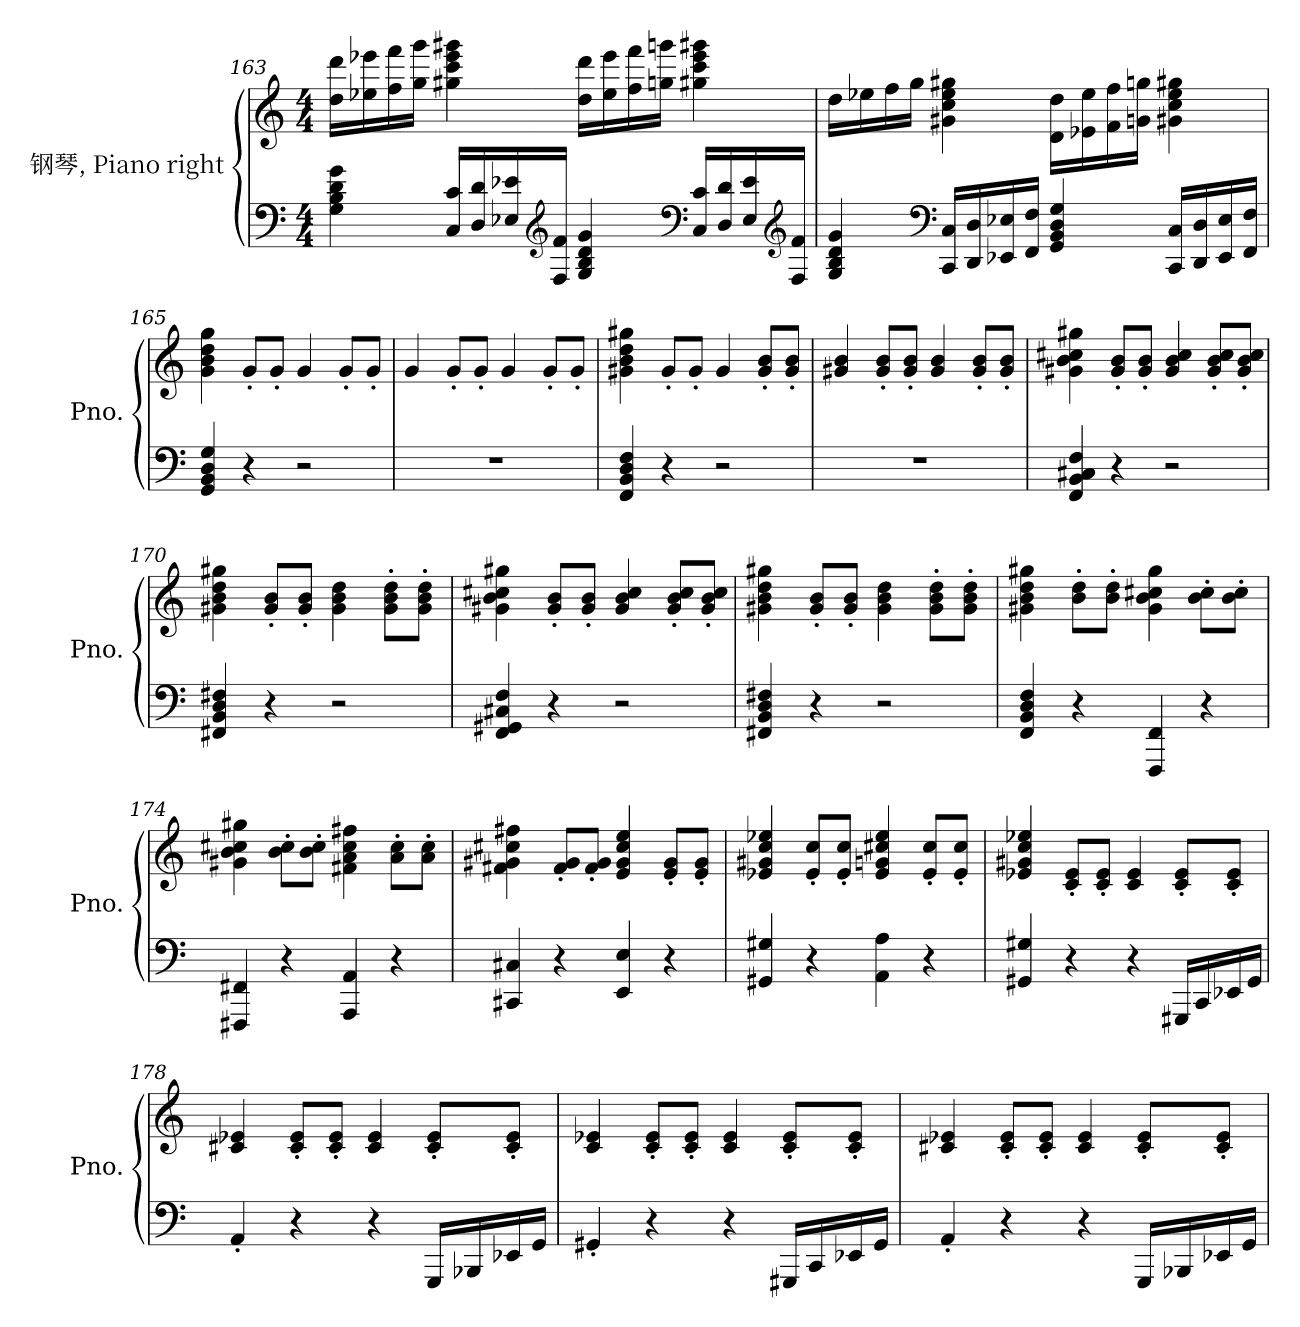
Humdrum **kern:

**kern	**kern
*part1	*part1
*staff2	*staff1
*I"钢琴, Piano right	*
*I'Pno.	*
!!LO:LB:g=z
*clefF4	*clefG2
*k[]	*k[]
*M4/4	*M4/4
=163	=163
4G\ 4B\ 4d\ 4g\	16dd\ 16ddd\LL
.	16ee-X\ 16eee-X\
.	16ff\ 16fff\
*	*MM122
.	16gg\ 16ggg\JJ
*	*MM131
16C/ 16c/LL	4gg#X\ 4ccc\ 4eee-\ 4ggg#X\
16D/ 16d/	.
16E-X/ 16e-X/	.
*clefG2	*
16F/ 16f/JJ	.
*	*MM132
4G/ 4B/ 4d/ 4g/	16dd\ 16ddd\LL
*	*MM134
.	16ee-\ 16eee-\
*	*MM135
.	16ff\ 16fff\
*	*MM124
.	16ggn\ 16gggn\JJ
*clefF4	*
*	*MM133
16C/ 16c/LL	4gg#X\ 4ccc\ 4eee-\ 4ggg#X\
16D/ 16d/	.
16E-/ 16e-/	.
*clefG2	*
16F/ 16f/JJ	.
=164	=164
*	*MM131
4G/ 4B/ 4d/ 4g/	16dd\LL
.	16ee-X\
.	16ff\
*	*MM122
.	16gg\JJ
*clefF4	*
*	*MM124
16CC/ 16C/LL	4g#X\ 4cc\ 4ee-\ 4gg#X\
16DD/ 16D/	.
16EE-X/ 16E-X/	.
16FF/ 16F/JJ	.
*	*MM117
4GG/ 4BB/ 4D/ 4G/	16d\ 16dd\LL
.	16e-X\ 16ee-\
.	16f\ 16ff\
*	*MM107
.	16gn\ 16ggn\JJ
*	*MM116
16CC/ 16C/LL	4g#X\ 4cc\ 4ee-\ 4gg#X\
16DD/ 16D/	.
16EE-/ 16E-/	.
16FF/ 16F/JJ	.
!!LO:LB:g=z
=165	=165
*	*MM125
4GG/ 4BB/ 4D/ 4G/	4g\ 4b\ 4dd\ 4gg\
*	*MM127
4r	8g'/L
*	*MM122
.	8g'/J
*	*MM125
2r	4g/
*	*MM126
.	8g'/L
*	*MM123
.	8g'/J
=166	=166
*	*MM125
1r	4g/
*	*MM127
.	8g'/L
*	*MM123
.	8g'/J
*	*MM125
.	4g/
*	*MM126
.	8g'/L
*	*MM124
.	8g'/J
=167	=167
*	*MM125
4FF/ 4BB/ 4D/ 4F/	4g#X\ 4b\ 4dd\ 4gg#X\
4r	8g#'/L
*	*MM124
.	8g#'/J
*	*MM125
2r	4g#/
*	*MM131
.	8g#/' 8b/'L
*	*MM116
.	8g#/' 8b/'J
=168	=168
*	*MM125
1r	4g#X/ 4b/
*	*MM129
.	8g#/' 8b/'L
*	*MM118
.	8g#/' 8b/'J
*	*MM125
.	4g#/ 4b/
*	*MM130
.	8g#/' 8b/'L
*	*MM117
.	8g#/' 8b/'J
=169	=169
*	*MM125
4FF/ 4BB/ 4C#X/ 4F/	4g#X\ 4b\ 4cc#X\ 4gg#X\
*	*MM129
4r	8g#/' 8b/'L
*	*MM115
.	8g#/' 8b/'J
*	*MM125
2r	4g#/ 4b/ 4cc#/
*	*MM129
.	8g#/' 8b/' 8cc#/'L
*	*MM120
.	8g#/' 8b/' 8cc#/'J
=170	=170
*	*MM125
4FF#X/ 4BB/ 4D/ 4F#X/	4g#X\ 4b\ 4dd\ 4gg#X\
*	*MM129
4r	8g#/' 8b/'L
*	*MM118
.	8g#/' 8b/'J
*	*MM125
2r	4g#\ 4b\ 4dd\
*	*MM129
.	8g#\' 8b\' 8dd\'L
*	*MM122
.	8g#\' 8b\' 8dd\'J
!!LO:LB:g=z
=171	=171
*	*MM125
4FF/ 4GG#X/ 4C#X/ 4F/	4g#X\ 4b\ 4cc#X\ 4gg#X\
*	*MM128
4r	8g#/' 8b/'L
*	*MM119
.	8g#/' 8b/'J
*	*MM125
2r	4g#/ 4b/ 4cc#/
*	*MM128
.	8g#/' 8b/' 8cc#/'L
*	*MM120
.	8g#/' 8b/' 8cc#/'J
=172	=172
*	*MM125
4FF#X/ 4BB/ 4D/ 4F#X/	4g#X\ 4b\ 4dd\ 4gg#X\
*	*MM128
4r	8g#/' 8b/'L
*	*MM121
.	8g#/' 8b/'J
*	*MM125
2r	4g#\ 4b\ 4dd\
*	*MM128
.	8g#\' 8b\' 8dd\'L
*	*MM121
.	8g#\' 8b\' 8dd\'J
=173	=173
*	*MM125
4FF/ 4BB/ 4D/ 4F/	4g#X\ 4b\ 4dd\ 4gg#X\
*	*MM128
4r	8b\' 8dd\'L
*	*MM121
.	8b\' 8dd\'J
*	*MM125
4FFF/ 4FF/	4g#\ 4b\ 4cc#X\ 4gg#\
*	*MM128
4r	8b\' 8cc#\'L
*	*MM121
.	8b\' 8cc#\'J
=174	=174
*	*MM125
4FFF#X/ 4FF#X/	4g#X\ 4b\ 4cc#X\ 4gg#X\
*	*MM128
4r	8b\' 8cc#\'L
*	*MM121
.	8b\' 8cc#\'J
*	*MM125
4AAA/ 4AA/	4f#X\ 4a\ 4cc#\ 4ff#X\
*	*MM128
4r	8a\' 8cc#\'L
*	*MM121
.	8a\' 8cc#\'J
!!LO:LB:g=z
=175	=175
*	*MM122
4CC#X/ 4C#X/	4f#X\ 4g#X\ 4cc#X\ 4ff#X\
*	*MM125
4r	8f#/' 8g#/'L
*	*MM115
.	8f#/' 8g#/'J
*	*MM122
4EE/ 4E/	4e/ 4g#/ 4cc#/ 4ee/
*	*MM124
4r	8e/' 8g#/'L
*	*MM114
.	8e/' 8g#/'J
=176	=176
*	*MM120
4GG#X/ 4G#X/	4e-X/ 4g#X/ 4cc/ 4ee-X/
*	*MM122
4r	8e-/' 8cc/'L
*	*MM113
.	8e-/' 8cc/'J
*	*MM117
4AA\ 4A\	4e-/ 4gn/ 4cc#X/ 4ee-/
*	*MM122
4r	8e-/' 8cc#/'L
*	*MM113
.	8e-/' 8cc#/'J
=177	=177
*	*MM115
4GG#X/ 4G#X/	4e-X/ 4g#X/ 4cc/ 4ee-X/
*	*MM120
4r	8c/' 8e-/'L
*	*MM114
.	8c/' 8e-/'J
*	*MM116
4r	4c/ 4e-/
*	*MM117
16GGG#X/LL	8c/' 8e-/'L
16CC/	.
16EE-X/	8c/' 8e-/'J
16GG#/JJ	.
=178	=178
*	*MM115
4AA'/	4c#X/ 4e-X/
*	*MM120
4r	8c#/' 8e-/'L
*	*MM114
.	8c#/' 8e-/'J
*	*MM116
4r	4c#/ 4e-/
16GGG/LL	8c#/' 8e-/'L
16BBB-X/	.
*	*MM111
16EE-X/	8c#/' 8e-/'J
16GG/JJ	.
!!LO:PB:g=z
=179	=179
*	*MM115
4GG#X'/	4c/ 4e-X/
*	*MM120
4r	8c/' 8e-/'L
*	*MM114
.	8c/' 8e-/'J
*	*MM116
4r	4c/ 4e-/
*	*MM117
16GGG#X/LL	8c/' 8e-/'L
16CC/	.
16EE-X/	8c/' 8e-/'J
16GG#/JJ	.
=180	=180
*	*MM115
4AA'/	4c#X/ 4e-X/
*	*MM120
4r	8c#/' 8e-/'L
*	*MM114
.	8c#/' 8e-/'J
*	*MM116
4r	4c#/ 4e-/
16GGG/LL	8c#/' 8e-/'L
16BBB-X/	.
*	*MM111
16EE-X/	8c#/' 8e-/'J
16GG/JJ	.
=	=
*-	*-
